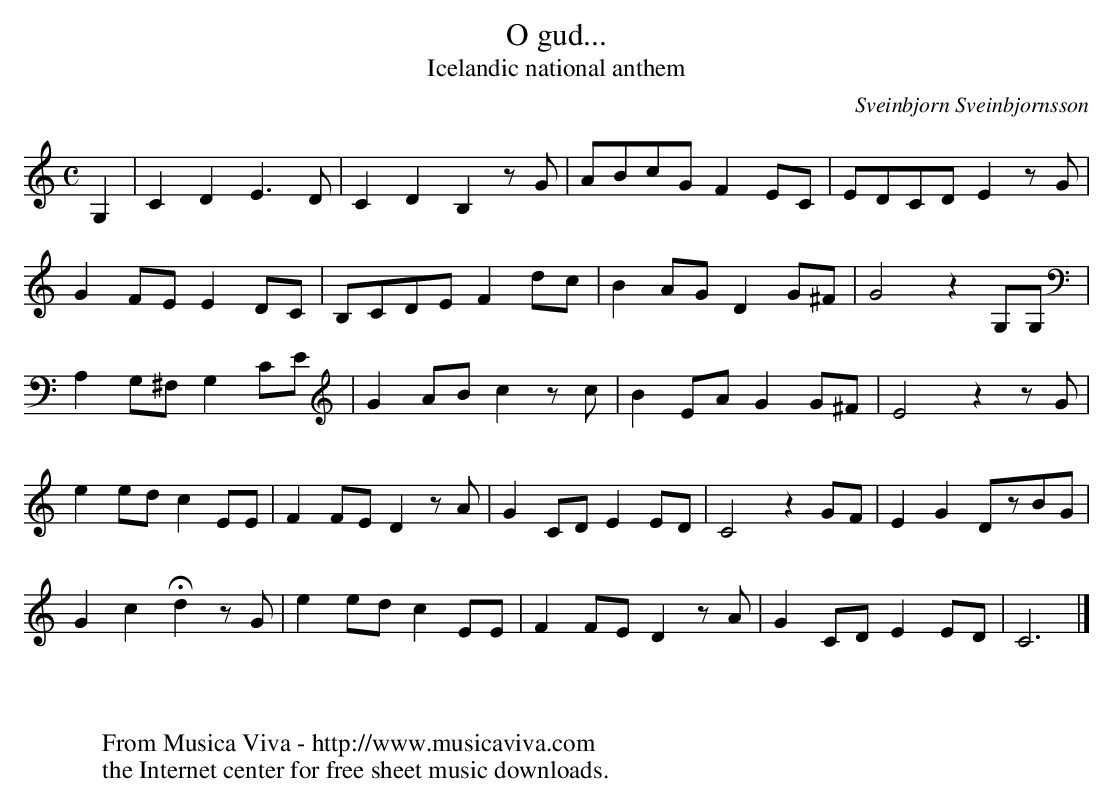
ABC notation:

X:1
T:O gud...
T:Icelandic national anthem
C:Sveinbj\orn Sveinbj\ornsson
M:C
L:1/8
K:C
G,2|C2D2E3D|C2D2B,2zG|ABcGF2EC|EDCDE2zG|
G2FEE2DC|B,CDEF2dc|B2AGD2G^F|G4z2G,G,|
A,2G,^F,G,2CE|G2ABc2zc|B2EAG2G^F|E4z2zG|
e2edc2EE|F2FED2zA|G2CDE2ED|C4z2GF|E2G2DzBG|
G2c2Hd2zG|e2edc2EE|F2FED2zA|G2CDE2ED|C6|]
W:
W:
W:  From Musica Viva - http://www.musicaviva.com
W:  the Internet center for free sheet music downloads.
